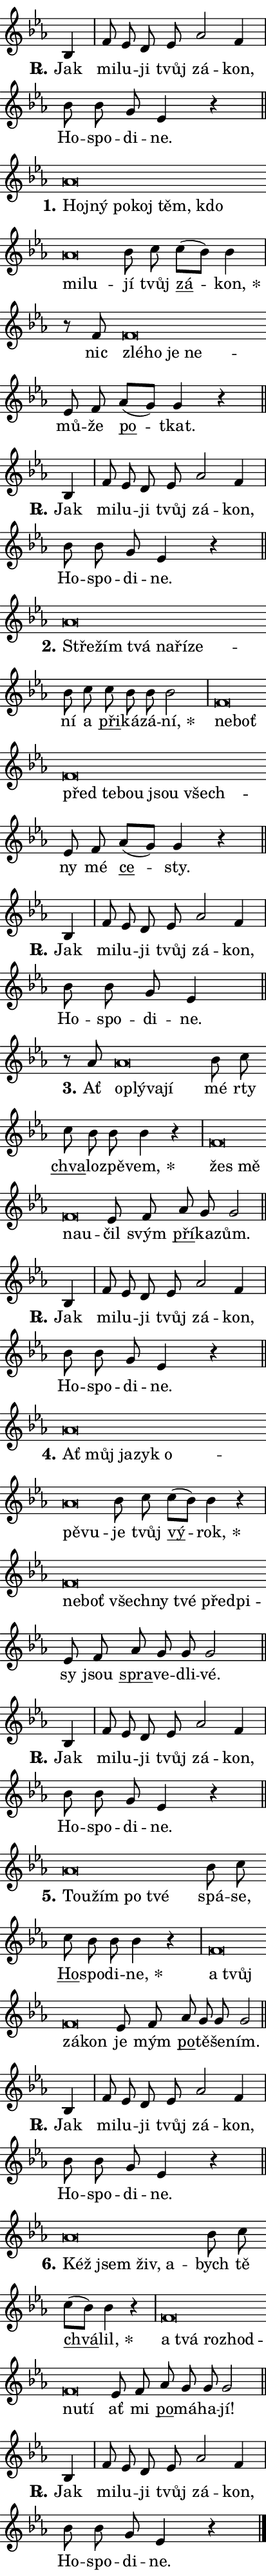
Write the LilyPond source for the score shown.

\version "2.22.1"
\header { tagline = "" }
\paper {
  indent = 0\cm
  top-margin = 0\cm
  right-margin = 0\cm
  bottom-margin = 0\cm
  left-margin = 0\cm
  paper-width = 7\cm
  page-breaking = #ly:one-page-breaking
  system-system-spacing.basic-distance = #11
  score-system-spacing.basic-distance = #11
  ragged-last = ##f
}


%% Author: Thomas Morley
%% https://lists.gnu.org/archive/html/lilypond-user/2020-05/msg00002.html
#(define (line-position grob)
"Returns position of @var[grob} in current system:
   @code{'start}, if at first time-step
   @code{'end}, if at last time-step
   @code{'middle} otherwise
"
  (let* ((col (ly:item-get-column grob))
         (ln (ly:grob-object col 'left-neighbor))
         (rn (ly:grob-object col 'right-neighbor))
         (col-to-check-left (if (ly:grob? ln) ln col))
         (col-to-check-right (if (ly:grob? rn) rn col))
         (break-dir-left
           (and
             (ly:grob-property col-to-check-left 'non-musical #f)
             (ly:item-break-dir col-to-check-left)))
         (break-dir-right
           (and
             (ly:grob-property col-to-check-right 'non-musical #f)
             (ly:item-break-dir col-to-check-right))))
        (cond ((eqv? 1 break-dir-left) 'start)
              ((eqv? -1 break-dir-right) 'end)
              (else 'middle))))

#(define (tranparent-at-line-position vctor)
  (lambda (grob)
  "Relying on @code{line-position} select the relevant enry from @var{vctor}.
Used to determine transparency,"
    (case (line-position grob)
      ((end) (not (vector-ref vctor 0)))
      ((middle) (not (vector-ref vctor 1)))
      ((start) (not (vector-ref vctor 2))))))

noteHeadBreakVisibility =
#(define-music-function (break-visibility)(vector?)
"Makes @code{NoteHead}s transparent relying on @var{break-visibility}"
#{
  \override NoteHead.transparent =
    #(tranparent-at-line-position break-visibility)
#})

#(define delete-ledgers-for-transparent-note-heads
  (lambda (grob)
    "Reads whether a @code{NoteHead} is transparent.
If so this @code{NoteHead} is removed from @code{'note-heads} from
@var{grob}, which is supposed to be @code{LedgerLineSpanner}.
As a result ledgers are not printed for this @code{NoteHead}"
    (let* ((nhds-array (ly:grob-object grob 'note-heads))
           (nhds-list
             (if (ly:grob-array? nhds-array)
                 (ly:grob-array->list nhds-array)
                 '()))
           ;; Relies on the transparent-property being done before
           ;; Staff.LedgerLineSpanner.after-line-breaking is executed.
           ;; This is fragile ...
           (to-keep
             (remove
               (lambda (nhd)
                 (ly:grob-property nhd 'transparent #f))
               nhds-list)))
      ;; TODO find a better method to iterate over grob-arrays, similiar
      ;; to filter/remove etc for lists
      ;; For now rebuilt from scratch
      (set! (ly:grob-object grob 'note-heads)  '())
      (for-each
        (lambda (nhd)
          (ly:pointer-group-interface::add-grob grob 'note-heads nhd))
        to-keep))))

hideNotes = {
  \noteHeadBreakVisibility #begin-of-line-visible
}
unHideNotes = {
  \noteHeadBreakVisibility #all-visible
}

% work-around for resetting accidentals
% https://lilypond.org/doc/v2.23/Documentation/notation/displaying-rhythms#unmetered-music
cadenzaMeasure = {
  \cadenzaOff
  \partial 1024 s1024
  \cadenzaOn
}

#(define-markup-command (accent layout props text) (markup?)
  "Underline accented syllable"
  (interpret-markup layout props
    #{\markup \override #'(offset . 4.3) \underline { #text }#}))

responsum = \markup \concat {
  "R" \hspace #-1.05 \path #0.1 #'((moveto 0 0.07) (lineto 0.9 0.8)) \hspace #0.05 "."
}

\layout {
    \context {
        \Staff
        \remove "Time_signature_engraver"
        \override LedgerLineSpanner.after-line-breaking = #delete-ledgers-for-transparent-note-heads
    }
    \context {
        \Voice {
            \override NoteHead.output-attributes = #'((class . "notehead"))
            \override Hairpin.height = #0.55
        }
    }
    \context {
        \Lyrics {
            \override StanzaNumber.output-attributes = #'((class . "stanzanumber"))
            \override LyricSpace.minimum-distance = #0.9
            \override LyricText.font-name = #"TeX Gyre Schola"
            \override LyricText.font-size = 1
            \override StanzaNumber.font-name = #"TeX Gyre Schola Bold"
            \override StanzaNumber.font-size = 1
        }
    }
}

% magnetic-lyrics.ily
%
%   written by
%     Jean Abou Samra <jean@abou-samra.fr>
%     Werner Lemberg <wl@gnu.org>
%
%   adapted by
%     Jiri Hon <jiri.hon@gmail.com>
%
% Version 2022-Apr-15

% https://www.mail-archive.com/lilypond-user@gnu.org/msg149350.html

#(define (Left_hyphen_pointer_engraver context)
   "Collect syllable-hyphen-syllable occurrences in lyrics and store
them in properties.  This engraver only looks to the left.  For
example, if the lyrics input is @code{foo -- bar}, it does the
following.

@itemize @bullet
@item
Set the @code{text} property of the @code{LyricHyphen} grob between
@q{foo} and @q{bar} to @code{foo}.

@item
Set the @code{left-hyphen} property of the @code{LyricText} grob with
text @q{foo} to the @code{LyricHyphen} grob between @q{foo} and
@q{bar}.
@end itemize

Use this auxiliary engraver in combination with the
@code{lyric-@/text::@/apply-@/magnetic-@/offset!} hook."
   (let ((hyphen #f)
         (text #f))
     (make-engraver
      (acknowledgers
       ((lyric-syllable-interface engraver grob source-engraver)
        (set! text grob)))
      (end-acknowledgers
       ((lyric-hyphen-interface engraver grob source-engraver)
        ;(when (not (grob::has-interface grob 'lyric-space-interface))
          (set! hyphen grob)));)
      ((stop-translation-timestep engraver)
       (when (and text hyphen)
         (ly:grob-set-object! text 'left-hyphen hyphen))
       (set! text #f)
       (set! hyphen #f)))))

#(define (lyric-text::apply-magnetic-offset! grob)
   "If the space between two syllables is less than the value in
property @code{LyricText@/.details@/.squash-threshold}, move the right
syllable to the left so that it gets concatenated with the left
syllable.

Use this function as a hook for
@code{LyricText@/.after-@/line-@/breaking} if the
@code{Left_@/hyphen_@/pointer_@/engraver} is active."
   (let ((hyphen (ly:grob-object grob 'left-hyphen #f)))
     (when hyphen
       (let ((left-text (ly:spanner-bound hyphen LEFT)))
         (when (grob::has-interface left-text 'lyric-syllable-interface)
           (let* ((common (ly:grob-common-refpoint grob left-text X))
                  (this-x-ext (ly:grob-extent grob common X))
                  (left-x-ext
                   (begin
                     ;; Trigger magnetism for left-text.
                     (ly:grob-property left-text 'after-line-breaking)
                     (ly:grob-extent left-text common X)))
                  ;; `delta` is the gap width between two syllables.
                  (delta (- (interval-start this-x-ext)
                            (interval-end left-x-ext)))
                  (details (ly:grob-property grob 'details))
                  (threshold (assoc-get 'squash-threshold details 0.2)))
             (when (< delta threshold)
               (let* (;; We have to manipulate the input text so that
                      ;; ligatures crossing syllable boundaries are not
                      ;; disabled.  For languages based on the Latin
                      ;; script this is essentially a beautification.
                      ;; However, for non-Western scripts it can be a
                      ;; necessity.
                      (lt (ly:grob-property left-text 'text))
                      (rt (ly:grob-property grob 'text))
                      (is-space (grob::has-interface hyphen 'lyric-space-interface))
                      (space (if is-space " " ""))
                      (space-markup (grob-interpret-markup grob " "))
                      (space-size (interval-length (ly:stencil-extent space-markup X)))
                      (extra-delta (if is-space space-size 0))
                      ;; Append new syllable.
                      (ltrt-space (if (and (string? lt) (string? rt))
                                (string-append lt space rt)
                                (make-concat-markup (list lt space rt))))
                      ;; Right-align `ltrt` to the right side.
                      (ltrt-space-markup (grob-interpret-markup
                               grob
                               (make-translate-markup
                                (cons (interval-length this-x-ext) 0)
                                (make-right-align-markup ltrt-space)))))
                 (begin
                   ;; Don't print `left-text`.
                   (ly:grob-set-property! left-text 'stencil #f)
                   ;; Set text and stencil (which holds all collected
                   ;; syllables so far) and shift it to the left.
                   (ly:grob-set-property! grob 'text ltrt-space)
                   (ly:grob-set-property! grob 'stencil ltrt-space-markup)
                   (ly:grob-translate-axis! grob (- (- delta extra-delta)) X))))))))))


#(define (lyric-hyphen::displace-bounds-first grob)
   ;; Make very sure this callback isn't triggered too early.
   (let ((left (ly:spanner-bound grob LEFT))
         (right (ly:spanner-bound grob RIGHT)))
     (ly:grob-property left 'after-line-breaking)
     (ly:grob-property right 'after-line-breaking)
     (ly:lyric-hyphen::print grob)))

squashThreshold = #0.4

\layout {
  \context {
    \Lyrics
    \consists #Left_hyphen_pointer_engraver
    \override LyricText.after-line-breaking =
      #lyric-text::apply-magnetic-offset!
    \override LyricHyphen.stencil = #lyric-hyphen::displace-bounds-first
    \override LyricText.details.squash-threshold = \squashThreshold
    \override LyricHyphen.minimum-distance = 0
    \override LyricHyphen.minimum-length = \squashThreshold
  }
}

squash = \override LyricText.details.squash-threshold = 9999
unSquash = \override LyricText.details.squash-threshold = \squashThreshold

left = \override LyricText.self-alignment-X = #LEFT
unLeft = \revert LyricText.self-alignment-X

starOffset = #(lambda (grob) 
                (let ((x_offset (ly:self-alignment-interface::aligned-on-x-parent grob)))
                  (if (= x_offset 0) 0 (+ x_offset 1.2))))

star = #(define-music-function (syllable)(string?)
"Append star separator at the end of a syllable"
#{
  \once \override LyricText.X-offset = #starOffset
  \lyricmode { \markup {
    #syllable
    \override #'((font-name . "TeX Gyre Schola Bold")) \hspace #0.2 \lower #0.65 \larger "*"
  } }
#})

starAccent = #(define-music-function (syllable)(string?)
"Append star separator at the end of a syllable and make accent"
#{
  \once \override LyricText.X-offset = #starOffset
  \lyricmode { \markup {
    \accent #syllable
    \override #'((font-name . "TeX Gyre Schola Bold")) \hspace #0.2 \lower #0.65 \larger "*"
  } }
#})

breath = #(define-music-function (syllable)(string?)
"Append breathing indicator at the end of a syllable"
#{
  \lyricmode { \markup { #syllable "+" } }
#})

optionalBreath = #(define-music-function (syllable)(string?)
"Append optional breathing indicator at the end of a syllable"
#{
  \lyricmode { \markup { #syllable "(+)" } }
#})


\score {
    <<
        \new Voice = "melody" { \cadenzaOn \key es \major \relative { bes4 \cadenzaMeasure \bar "|" f'8 es d es as2 f4 \cadenzaMeasure \bar "|" bes8 bes g es4 r \cadenzaMeasure \bar "||" \break }
\relative { as'\breve*1/16 \hideNotes \breve*1/16 \bar "" \breve*1/16 \bar "" \breve*1/16 \bar "" \breve*1/16 \bar "" \breve*1/16 \bar "" \breve*1/16 \breve*1/16 \bar "" \unHideNotes bes8 c \bar "" c[( bes)] bes4 \cadenzaMeasure \bar "|" r8 f8 f\breve*1/16 \hideNotes \breve*1/16 \bar "" \breve*1/16 \breve*1/16 \bar "" \unHideNotes es8 f \bar "" as[( g)] g4 r \cadenzaMeasure \bar "||" \break }
\relative { bes4 \cadenzaMeasure \bar "|" f'8 es d es as2 f4 \cadenzaMeasure \bar "|" bes8 bes g es4 r \cadenzaMeasure \bar "||" \break }
\relative { as'\breve*1/16 \hideNotes \breve*1/16 \bar "" \breve*1/16 \bar "" \breve*1/16 \bar "" \breve*1/16 \breve*1/16 \bar "" \unHideNotes bes8 c \bar "" c bes bes bes2 \cadenzaMeasure \bar "|" f\breve*1/16 \hideNotes \breve*1/16 \bar "" \breve*1/16 \bar "" \breve*1/16 \bar "" \breve*1/16 \bar "" \breve*1/16 \breve*1/16 \bar "" \unHideNotes es8 f \bar "" as[( g)] g4 r \cadenzaMeasure \bar "||" \break }
\relative { bes4 \cadenzaMeasure \bar "|" f'8 es d es as2 f4 \cadenzaMeasure \bar "|" bes8 bes g es4 \cadenzaMeasure \bar "||" \break }
\relative { r8 as'8 as\breve*1/16 \hideNotes \breve*1/16 \breve*1/16 \bar "" \unHideNotes bes8 c \bar "" c bes bes bes4 r \cadenzaMeasure \bar "|" f\breve*1/16 \hideNotes \breve*1/16 \bar "" \breve*1/16 \breve*1/16 \bar "" \unHideNotes es8 f \bar "" as g g2 \cadenzaMeasure \bar "||" \break }
\relative { bes4 \cadenzaMeasure \bar "|" f'8 es d es as2 f4 \cadenzaMeasure \bar "|" bes8 bes g es4 r \cadenzaMeasure \bar "||" \break }
\relative { as'\breve*1/16 \hideNotes \breve*1/16 \bar "" \breve*1/16 \bar "" \breve*1/16 \bar "" \breve*1/16 \bar "" \breve*1/16 \breve*1/16 \bar "" \unHideNotes bes8 c \bar "" c[( bes)] bes4 r \cadenzaMeasure \bar "|" f\breve*1/16 \hideNotes \breve*1/16 \bar "" \breve*1/16 \bar "" \breve*1/16 \bar "" \breve*1/16 \bar "" \breve*1/16 \breve*1/16 \bar "" \unHideNotes es8 f \bar "" as g g g2 \cadenzaMeasure \bar "||" \break }
\relative { bes4 \cadenzaMeasure \bar "|" f'8 es d es as2 f4 \cadenzaMeasure \bar "|" bes8 bes g es4 r \cadenzaMeasure \bar "||" \break }
\relative { as'\breve*1/16 \hideNotes \breve*1/16 \bar "" \breve*1/16 \breve*1/16 \bar "" \unHideNotes bes8 c \bar "" c bes bes bes4 r \cadenzaMeasure \bar "|" f\breve*1/16 \hideNotes \breve*1/16 \bar "" \breve*1/16 \breve*1/16 \bar "" \unHideNotes es8 f \bar "" as g g g2 \cadenzaMeasure \bar "||" \break }
\relative { bes4 \cadenzaMeasure \bar "|" f'8 es d es as2 f4 \cadenzaMeasure \bar "|" bes8 bes g es4 r \cadenzaMeasure \bar "||" \break }
\relative { as'\breve*1/16 \hideNotes \breve*1/16 \bar "" \breve*1/16 \breve*1/16 \bar "" \unHideNotes bes8 c \bar "" c[( bes)] bes4 r \cadenzaMeasure \bar "|" f\breve*1/16 \hideNotes \breve*1/16 \bar "" \breve*1/16 \bar "" \breve*1/16 \bar "" \breve*1/16 \breve*1/16 \bar "" \unHideNotes es8 f \bar "" as g g g2 \cadenzaMeasure \bar "||" \break }
\relative { bes4 \cadenzaMeasure \bar "|" f'8 es d es as2 f4 \cadenzaMeasure \bar "|" bes8 bes g es4 r \cadenzaMeasure \bar "||" \break } \bar "|." }
        \new Lyrics \lyricsto "melody" { \lyricmode { \set stanza = \responsum
Jak mi -- lu -- ji tvůj zá -- kon, Ho -- spo -- di -- ne.
\set stanza = "1."
\left Hoj -- \squash ný po -- koj těm, kdo mi -- lu -- \unLeft \unSquash jí tvůj \markup \accent zá -- \star kon, nic \left zlé -- \squash ho je ne -- \unLeft \unSquash mů -- že \markup \accent po -- tkat.
\set stanza = \responsum
Jak mi -- lu -- ji tvůj zá -- kon, Ho -- spo -- di -- ne.
\set stanza = "2."
\left Stře -- \squash žím tvá na -- ří -- ze -- \unLeft \unSquash ní a \markup \accent při -- ká -- zá -- \star ní, \left ne -- \squash boť před te -- bou jsou všech -- \unLeft \unSquash ny mé \markup \accent ce -- sty.
\set stanza = \responsum
Jak mi -- lu -- ji tvůj zá -- kon, Ho -- spo -- di -- ne.
\set stanza = "3."
Ať \left oplý -- \squash va -- jí \unLeft \unSquash mé rty \markup \accent chva -- lo -- zpě -- \star vem, \left žes \squash mě na -- u -- \unLeft \unSquash čil svým \markup \accent pří -- ka -- zům.
\set stanza = \responsum
Jak mi -- lu -- ji tvůj zá -- kon, Ho -- spo -- di -- ne.
\set stanza = "4."
\left Ať \squash můj ja -- zyk o -- pě -- vu -- \unLeft \unSquash je tvůj \markup \accent vý -- \star rok, \left ne -- \squash boť všech -- ny tvé před -- pi -- \unLeft \unSquash sy jsou \markup \accent spra -- ve -- dli -- vé.
\set stanza = \responsum
Jak mi -- lu -- ji tvůj zá -- kon, Ho -- spo -- di -- ne.
\set stanza = "5."
\left Tou -- \squash žím po tvé \unLeft \unSquash spá -- se, \markup \accent Ho -- spo -- di -- \star ne, \left a \squash tvůj zá -- kon \unLeft \unSquash je mým \markup \accent po -- tě -- še -- ním.
\set stanza = \responsum
Jak mi -- lu -- ji tvůj zá -- kon, Ho -- spo -- di -- ne.
\set stanza = "6."
\left Kéž \squash jsem živ, a -- \unLeft \unSquash bych tě \markup \accent chvá -- \star lil, \left a \squash tvá roz -- hod -- nu -- tí \unLeft \unSquash ať mi \markup \accent po -- má -- ha -- jí!
\set stanza = \responsum
Jak mi -- lu -- ji tvůj zá -- kon, Ho -- spo -- di -- ne. } }
    >>
    \layout {}
}
